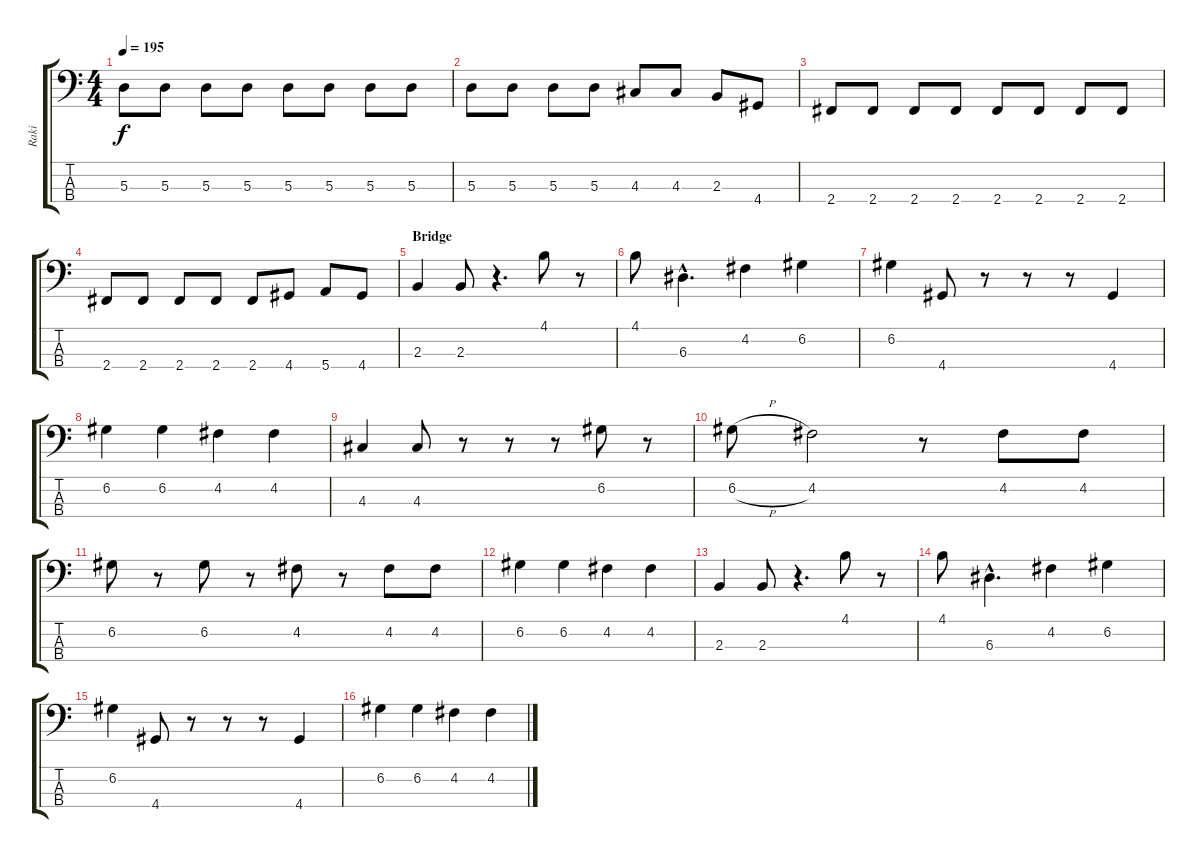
\track ("Raki" "Raki") {instrument electricbassfinger}
\staff {score tabs}
\tuning (G2 D2 A1 E1) {hide}
\ts (4 4)
\tempo 195
\clef f4
\ks c
5.3.8{dy f} 5.3.8 5.3.8 5.3.8 5.3.8 5.3.8 5.3.8 5.3.8 |
5.3.8 5.3.8 5.3.8 5.3.8 4.3.8 4.3.8 2.3.8 4.4.8 |
2.4.8 2.4.8 2.4.8 2.4.8 2.4.8 2.4.8 2.4.8 2.4.8 |
2.4.8 2.4.8 2.4.8 2.4.8 2.4.8 4.4.8 5.4.8 4.4.8 |
\section ("" "Bridge")
2.3.4 2.3.8 r.4{d} 4.1.8 r.8 |
4.1.8 6.3{hac}.4{d} 4.2.4 6.2.4 |
6.2.4 4.4.8 r.8 r.8 r.8 4.4.4 |
6.2.4 6.2.4 4.2.4 4.2.4 |
4.3.4 4.3.8 r.8 r.8 r.8 6.2.8 r.8 |
6.2{h}.8 4.2.2 r.8 4.2.8 4.2.8 |
6.2.8 r.8 6.2.8 r.8 4.2.8 r.8 4.2.8 4.2.8 |
6.2.4 6.2.4 4.2.4 4.2.4 |
2.3.4 2.3.8 r.4{d} 4.1.8 r.8 |
4.1.8 6.3{hac}.4{d} 4.2.4 6.2.4 |
6.2.4 4.4.8 r.8 r.8 r.8 4.4.4 |
6.2.4 6.2.4 4.2.4 4.2.4
